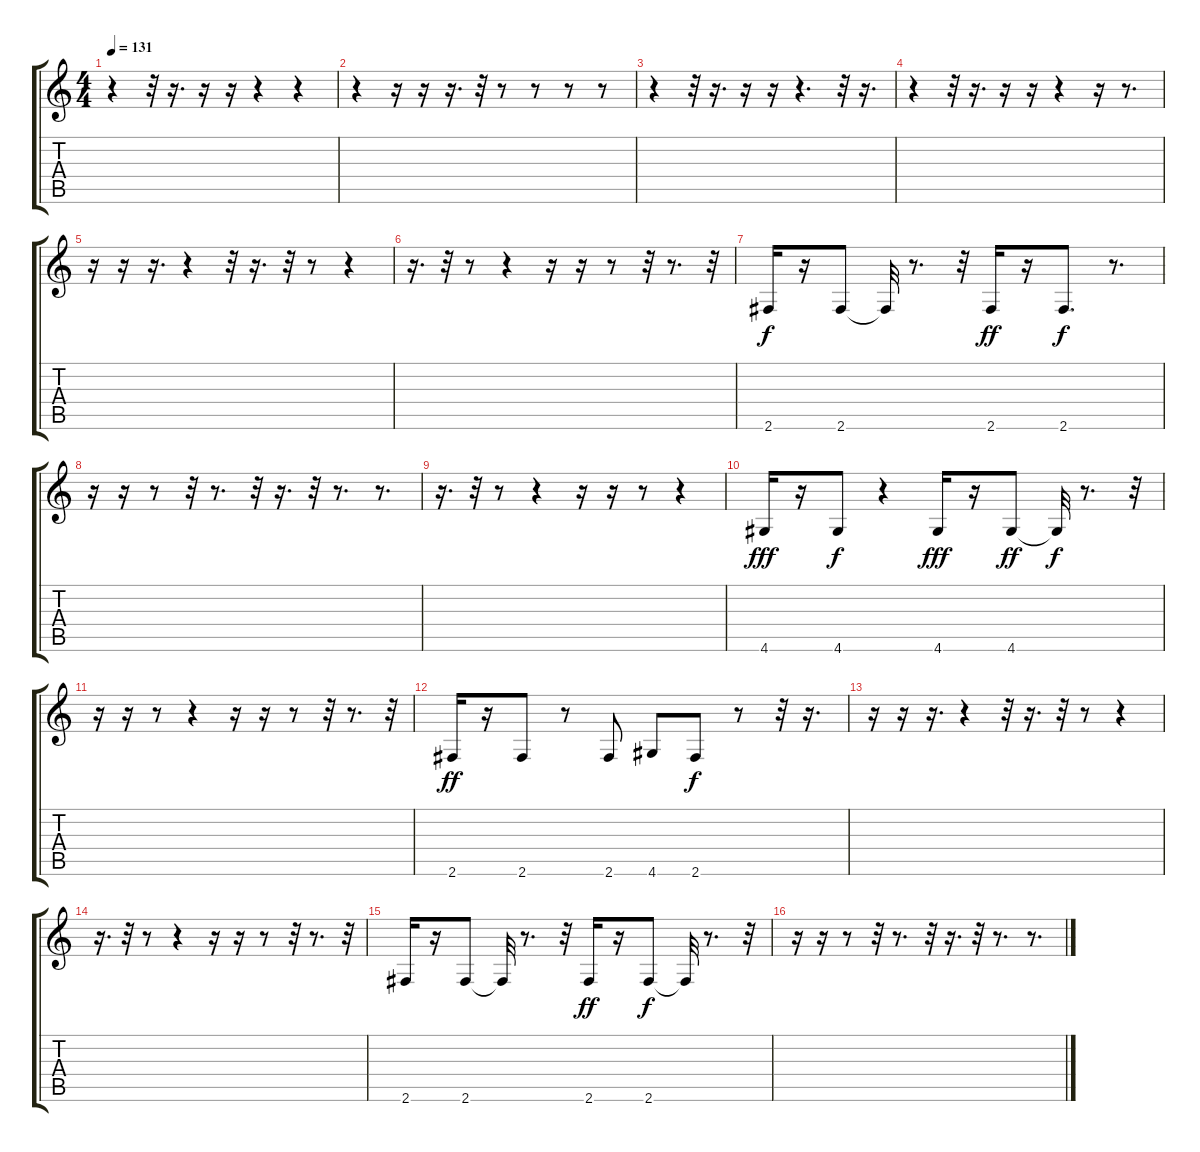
\track "" {instrument electricbasspick}
\staff {score tabs}
\tuning (E4 B3 G3 D3 A2 E2) {hide}
\ts (4 4)
\tempo 131
\clef g2
\ks c
r.4{dy f} r.32 r.16{d} r.16 r.16 r.4 r.4 |
r.4 r.16 r.16 r.16{d} r.32 r.8 r.8 r.8 r.8 |
r.4 r.32 r.16{d} r.16 r.16 r.4{d} r.32 r.16{d} |
r.4 r.32 r.16{d} r.16 r.16 r.4 r.16 r.8{d} |
r.16 r.16 r.16{d} r.4 r.32 r.16{d} r.32 r.8 r.4 |
r.16{d} r.32 r.8 r.4 r.16 r.16 r.8 r.32 r.8{d} r.32 |
2.6.16 r.16 2.6.8 2.6{t}.32 r.8{d} r.32 2.6.16{dy ff} r.16 2.6.8{d dy f} r.8{d} |
r.16 r.16 r.8 r.32 r.8{d} r.32 r.16{d} r.32 r.8{d} r.8{d} |
r.16{d} r.32 r.8 r.4 r.16 r.16 r.8 r.4 |
4.6.16{dy fff} r.16 4.6.8{dy f} r.4 4.6.16{dy fff} r.16 4.6.8{dy ff} 4.6{t}.32{dy f} r.8{d} r.32 |
r.16 r.16 r.8 r.4 r.16 r.16 r.8 r.32 r.8{d} r.32 |
2.6.16{dy ff} r.16 2.6.8 r.8 2.6.8 4.6.8 2.6.8{dy f} r.8 r.32 r.16{d} |
r.16 r.16 r.16{d} r.4 r.32 r.16{d} r.32 r.8 r.4 |
r.16{d} r.32 r.8 r.4 r.16 r.16 r.8 r.32 r.8{d} r.32 |
2.6.16 r.16 2.6.8 2.6{t}.32 r.8{d} r.32 2.6.16{dy ff} r.16 2.6.8{dy f} 2.6{t}.32 r.8{d} r.32 |
r.16 r.16 r.8 r.32 r.8{d} r.32 r.16{d} r.32 r.8{d} r.8{d}
